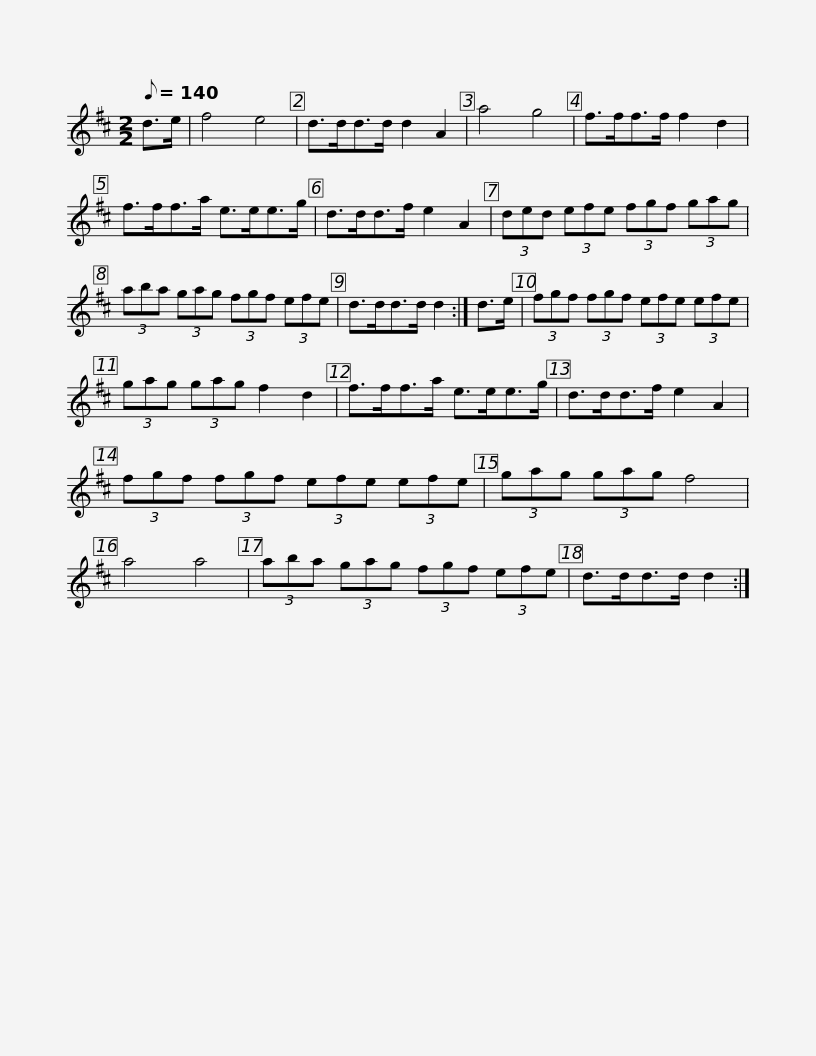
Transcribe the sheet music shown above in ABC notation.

X:1
L:1/8
Q:1/8=140
M:2/2
I:linebreak $
K:D
V:1 treble
V:1
 d>e | f4 e4 | d>dd>d d2 A2 | a4 g4 | f>ff>f f2 d2 | %5
 f>ff>a e>ee>g |$ d>dd>f e2 A2 | (3ded (3efe (3fgf (3gag | (3aba (3gag (3fgf (3efe | d>dd>d d2 :|$ %10
 d>e | (3fgf (3fgf (3efe (3efe | (3gag (3gag f2 d2 | f>ff>a e>ee>g | d>dd>f e2 A2 |$ %15
 (3fgf (3fgf (3efe (3efe | (3gag (3gag f4 | a4 a4 | (3aba (3gag (3fgf (3efe | d>dd>d d2 :| %20
